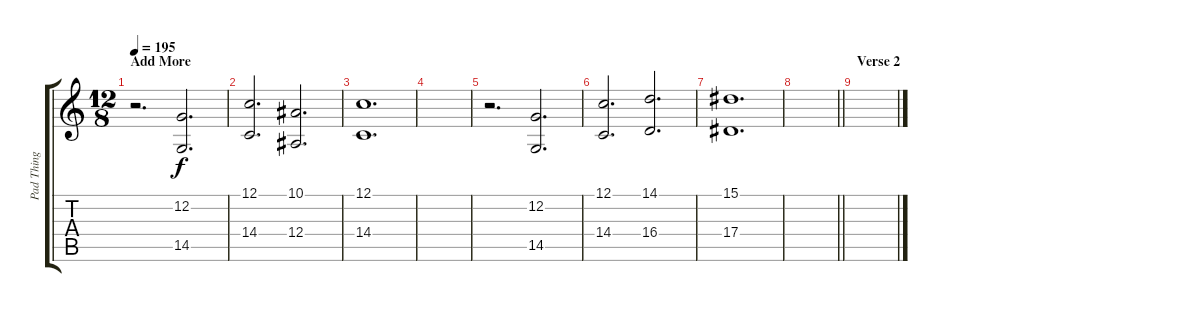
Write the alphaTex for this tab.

\track ("Pad Thing" "Pad Thing") {instrument fx7echoes}
\staff {score tabs}
\tuning (C4 G3 Eb3 Bb2 F2 C2) {hide}
\ts (12 8)
\section ("" "Add More")
\tempo 195
\clef g2
\ks c
r.2{d dy f} (12.2 14.5).2{d} |
(12.1 14.4).2{d} (10.1 12.4).2{d} |
(12.1 14.4).1{d} |
|
r.2{d} (12.2 14.5).2{d} |
(12.1 14.4).2{d} (14.1 16.4).2{d} |
(15.1 17.4).1{d} |
\barLineRight lightlight
|
\section ("" "Verse 2")
